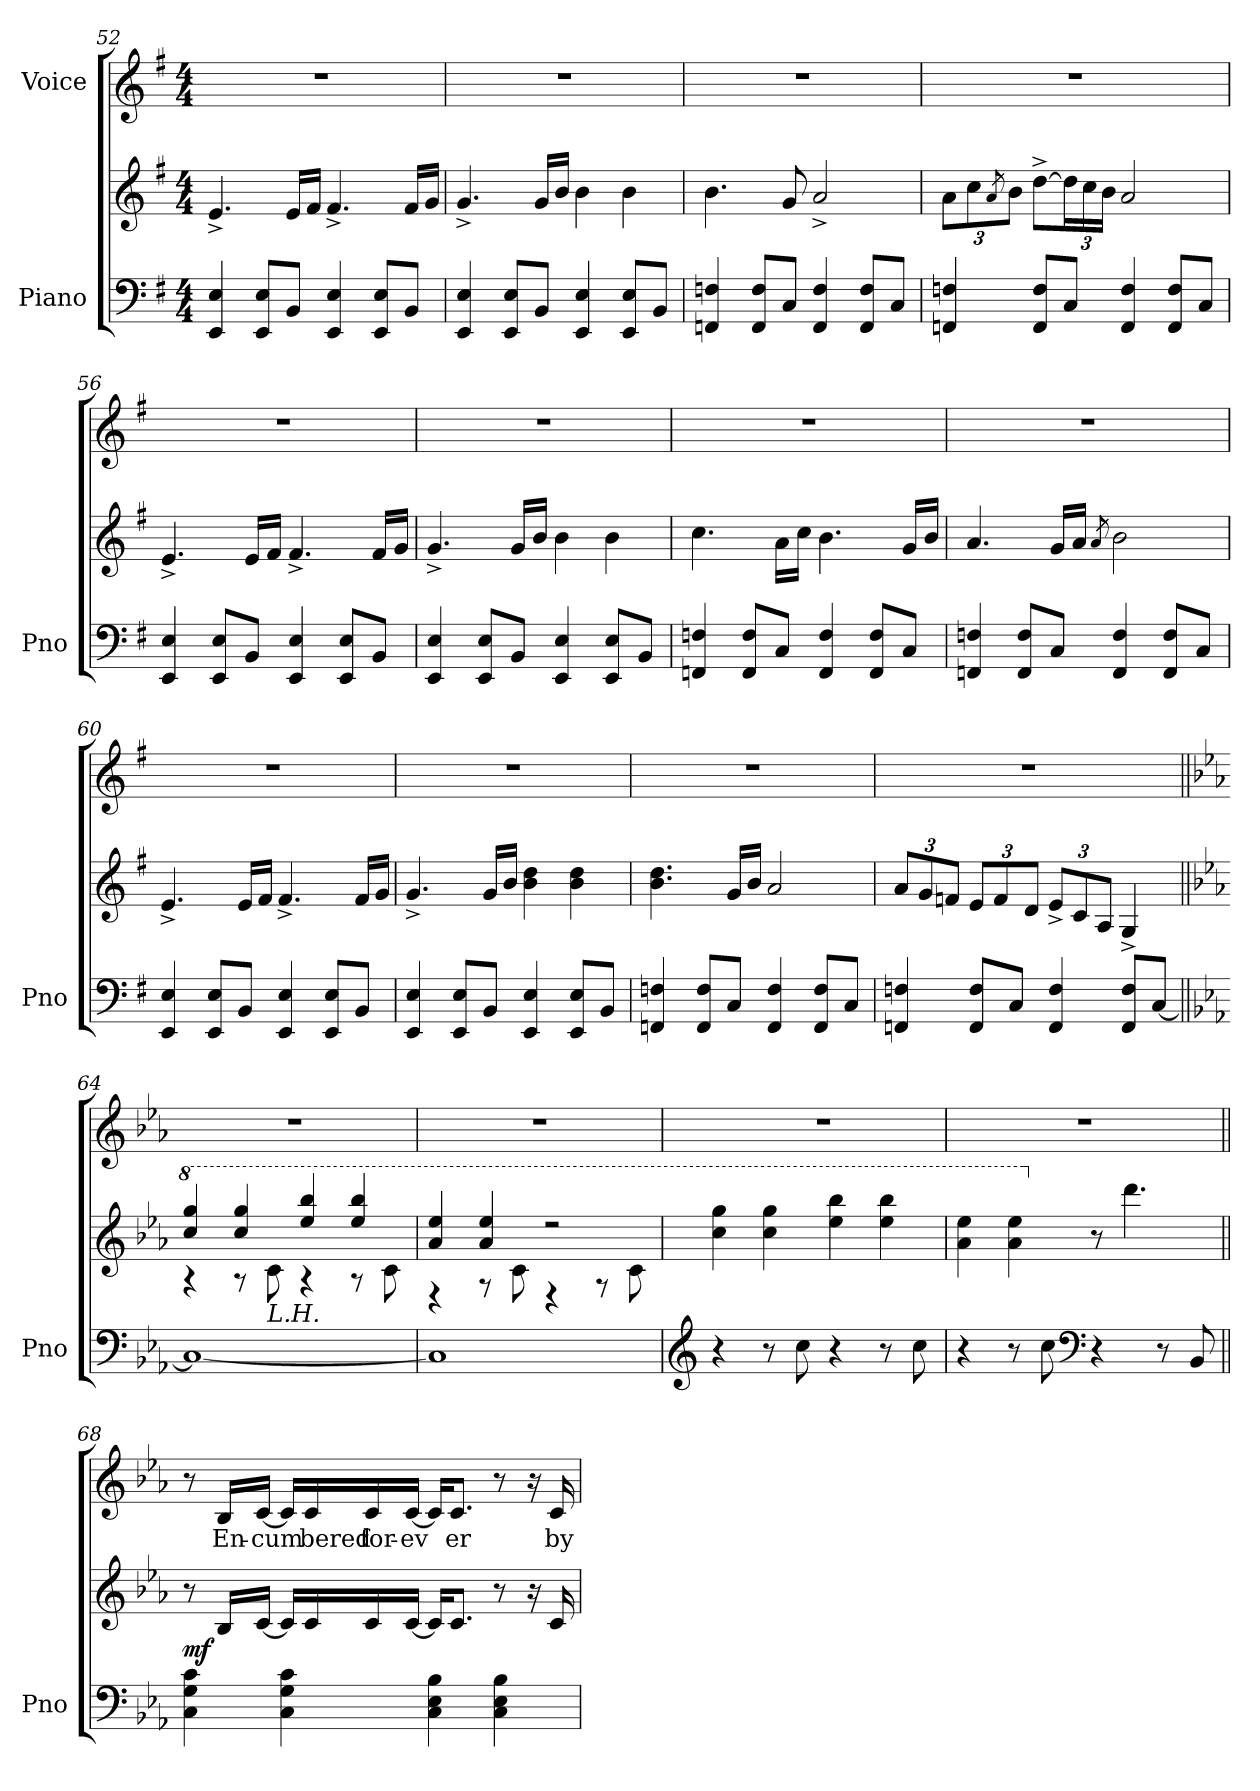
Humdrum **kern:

**kern	**kern	**dynam	**kern	**text
*part2	*part2	*part2	*part1	*part1
*staff3	*staff2	*staff2/3	*staff1	*staff1
*I"Piano	*	*	*I"Voice	*
*I'Pno	*	*	*	*
*clefF4	*clefG2	*	*clefG2	*
*k[f#]	*k[f#]	*	*k[f#]	*
*M4/4	*M4/4	*	*M4/4	*
=52	=52	=52	=52	=52
4EE/ 4E/	4.e^/	.	1r	.
8EE/ 8E/L	.	.	.	.
8BB/J	16e/LL	.	.	.
.	16f#/JJ	.	.	.
4EE/ 4E/	4.f#^/	.	.	.
8EE/ 8E/L	.	.	.	.
8BB/J	16f#/LL	.	.	.
.	16g/JJ	.	.	.
=53	=53	=53	=53	=53
4EE/ 4E/	4.g^/	.	1r	.
8EE/ 8E/L	.	.	.	.
8BB/J	16g/LL	.	.	.
.	16b/JJ	.	.	.
4EE/ 4E/	4b\	.	.	.
8EE/ 8E/L	4b\	.	.	.
8BB/J	.	.	.	.
!!LO:LB:g=z
=54	=54	=54	=54	=54
4FFn/ 4Fn/	4.b\	.	1r	.
8FF/ 8F/L	.	.	.	.
8C/J	8g/	.	.	.
4FF/ 4F/	2a^/	.	.	.
8FF/ 8F/L	.	.	.	.
8C/J	.	.	.	.
=55	=55	=55	=55	=55
*	*Xbrackettup	*	*	*
4FFn/ 4Fn/	12a\L	.	1r	.
.	12cc\	.	.	.
.	8qa/	.	.	.
.	12b\J	.	.	.
8FF/ 8F/L	[8dd^\L	.	.	.
8C/J	24dd\L]	.	.	.
.	24cc\	.	.	.
.	24b\JJ	.	.	.
4FF/ 4F/	2a/	.	.	.
8FF/ 8F/L	.	.	.	.
8C/J	.	.	.	.
=56	=56	=56	=56	=56
4EE/ 4E/	4.e^/	.	1r	.
8EE/ 8E/L	.	.	.	.
8BB/J	16e/LL	.	.	.
.	16f#/JJ	.	.	.
4EE/ 4E/	4.f#^/	.	.	.
8EE/ 8E/L	.	.	.	.
8BB/J	16f#/LL	.	.	.
.	16g/JJ	.	.	.
=57	=57	=57	=57	=57
4EE/ 4E/	4.g^/	.	1r	.
8EE/ 8E/L	.	.	.	.
8BB/J	16g/LL	.	.	.
.	16b/JJ	.	.	.
4EE/ 4E/	4b\	.	.	.
8EE/ 8E/L	4b\	.	.	.
8BB/J	.	.	.	.
=58	=58	=58	=58	=58
4FFn/ 4Fn/	4.cc\	.	1r	.
8FF/ 8F/L	.	.	.	.
8C/J	16a\LL	.	.	.
.	16cc\JJ	.	.	.
4FF/ 4F/	4.b\	.	.	.
8FF/ 8F/L	.	.	.	.
8C/J	16g/LL	.	.	.
.	16b/JJ	.	.	.
!!LO:LB:g=z
=59	=59	=59	=59	=59
4FFn/ 4Fn/	4.a/	.	1r	.
8FF/ 8F/L	.	.	.	.
8C/J	16g/LL	.	.	.
.	16a/JJ	.	.	.
.	8qa/	.	.	.
4FF/ 4F/	2b\	.	.	.
8FF/ 8F/L	.	.	.	.
8C/J	.	.	.	.
=60	=60	=60	=60	=60
4EE/ 4E/	4.e^/	.	1r	.
8EE/ 8E/L	.	.	.	.
8BB/J	16e/LL	.	.	.
.	16f#/JJ	.	.	.
4EE/ 4E/	4.f#^/	.	.	.
8EE/ 8E/L	.	.	.	.
8BB/J	16f#/LL	.	.	.
.	16g/JJ	.	.	.
=61	=61	=61	=61	=61
4EE/ 4E/	4.g^/	.	1r	.
8EE/ 8E/L	.	.	.	.
8BB/J	16g/LL	.	.	.
.	16b/JJ	.	.	.
4EE/ 4E/	4b\ 4dd\	.	.	.
8EE/ 8E/L	4b\ 4dd\	.	.	.
8BB/J	.	.	.	.
=62	=62	=62	=62	=62
4FFn/ 4Fn/	4.b\ 4.dd\	.	1r	.
8FF/ 8F/L	.	.	.	.
8C/J	16g/LL	.	.	.
.	16b/JJ	.	.	.
4FF/ 4F/	2a/	.	.	.
8FF/ 8F/L	.	.	.	.
8C/J	.	.	.	.
!!LO:LB:g=z
=63	=63	=63	=63	=63
4FFn/ 4Fn/	12a/L	.	1r	.
.	12g/	.	.	.
.	12fn/J	.	.	.
8FF/ 8F/L	12e/L	.	.	.
.	12f/	.	.	.
8C/J	.	.	.	.
.	12d/J	.	.	.
4FF/ 4F/	12e^/L	.	.	.
.	12c/	.	.	.
.	12A/J	.	.	.
8FF/ 8F/L	4G^/	.	.	.
[8C/J	.	.	.	.
=64||	=64||	=64||	=64||	=64||
*k[b-e-a-]	*k[b-e-a-]	*	*k[b-e-a-]	*
*	*8va	*	*	*
*	*^	*	*	*
1C_	4ccc/ 4ggg/	4r	.	1r	.
.	4ccc/ 4ggg/	8r	.	.	.
!	!	!LO:TX:b:i:t=L.H.	!	!	!
.	.	8cc\	.	.	.
.	4eee-/ 4bbb-/	4r	.	.	.
.	4eee-/ 4bbb-/	8r	.	.	.
.	.	8cc\	.	.	.
=65	=65	=65	=65	=65	=65
1C]	4aa-/ 4eee-/	4re	.	1r	.
.	4aa-/ 4eee-/	8rg	.	.	.
.	.	8cc\	.	.	.
.	2r	4re	.	.	.
.	.	8rg	.	.	.
.	.	8cc\	.	.	.
*	*v	*v	*	*	*
=66	=66	=66	=66	=66
*clefG2	*	*	*	*
4r	4ccc\ 4ggg\	.	1r	.
8r	4ccc\ 4ggg\	.	.	.
8cc\	.	.	.	.
4r	4eee-\ 4bbb-\	.	.	.
8r	4eee-\ 4bbb-\	.	.	.
8cc\	.	.	.	.
=67	=67	=67	=67	=67
4r	4aa-\ 4eee-\	.	1r	.
8r	4aa-\ 4eee-\	.	.	.
8cc\	.	.	.	.
*clefF4	*	*	*	*
*	*X8va	*	*	*
4r	8r	.	.	.
.	4.ddd\	.	.	.
8r	.	.	.	.
8BB-/	.	.	.	.
!!LO:PB:g=z
=68||	=68||	=68||	=68||	=68||
!	!	!LO:DY:b	!	!
4C\ 4G\ 4c\	8r	mf	8r	.
!	!	!	!	!LO:LY:b
.	16B-/LL	.	16B-/LL	En-
!	!	!	!	!LO:LY:b
.	[16c/JJ	.	[16c/JJ	-cum
4C\ 4G\ 4c\	16c/LL]	.	16c/LL]	.
!	!	!	!	!LO:LY:b
.	16c/	.	16c/	bered
!	!	!	!	!LO:LY:b
.	16c/	.	16c/	for-
!	!	!	!	!LO:LY:b
.	[16c/JJ	.	[16c/JJ	-ev
4C\ 4E-\ 4B-\	16c/KL]	.	16c/KL]	.
!	!	!	!	!LO:LY:b
.	8.c/J	.	8.c/J	er
4C\ 4E-\ 4B-\	8r	.	8r	.
.	16r	.	16r	.
!	!	!	!	!LO:LY:b
.	16c/	.	16c/	by
=	=	=	=	=
*-	*-	*-	*-	*-
